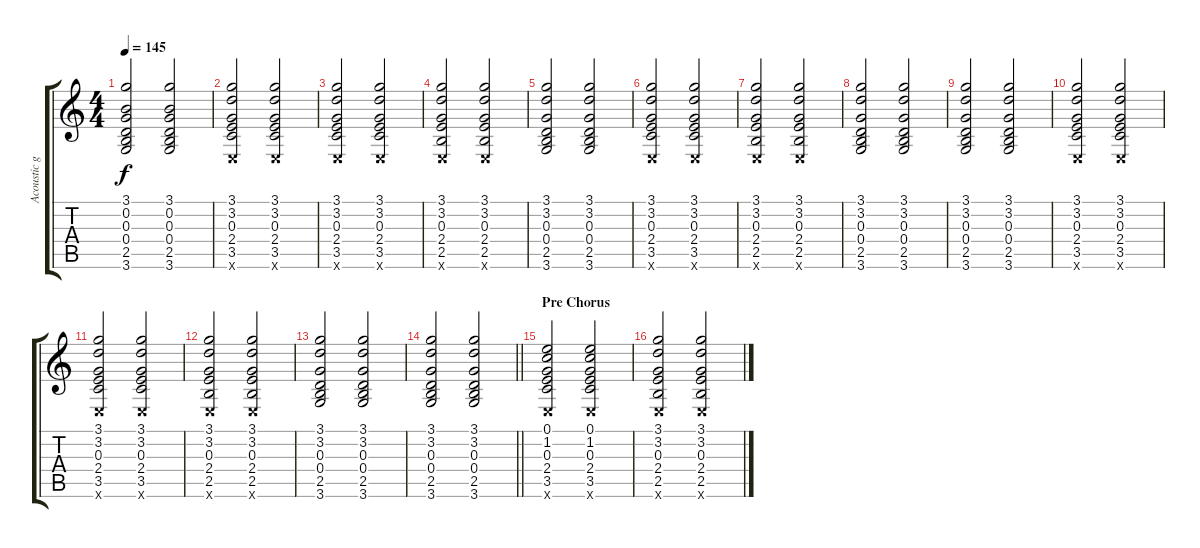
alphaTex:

\track ("Acoustic guitar" "Acoustic g") {instrument acousticguitarsteel}
\staff {score tabs}
\tuning (E4 B3 G3 D3 A2 E2) {hide}
\ts (4 4)
\tempo 145
\clef g2
\ks c
(3.1 0.2 0.3 0.4 2.5 3.6).2{dy f} (3.1 0.2 0.3 0.4 2.5 3.6).2 |
(3.1 3.2 0.3 2.4 3.5 0.6{x}).2 (3.1 3.2 0.3 2.4 3.5 0.6{x}).2 |
(3.1 3.2 0.3 2.4 3.5 0.6{x}).2 (3.1 3.2 0.3 2.4 3.5 0.6{x}).2 |
(3.1 3.2 0.3 2.4 2.5 0.6{x}).2 (3.1 3.2 0.3 2.4 2.5 0.6{x}).2 |
(3.1 3.2 0.3 0.4 2.5 3.6).2 (3.1 3.2 0.3 0.4 2.5 3.6).2 |
(3.1 3.2 0.3 2.4 3.5 0.6{x}).2 (3.1 3.2 0.3 2.4 3.5 0.6{x}).2 |
(3.1 3.2 0.3 2.4 2.5 0.6{x}).2 (3.1 3.2 0.3 2.4 2.5 0.6{x}).2 |
(3.1 3.2 0.3 0.4 2.5 3.6).2 (3.1 3.2 0.3 0.4 2.5 3.6).2 |
(3.1 3.2 0.3 0.4 2.5 3.6).2 (3.1 3.2 0.3 0.4 2.5 3.6).2 |
(3.1 3.2 0.3 2.4 3.5 0.6{x}).2 (3.1 3.2 0.3 2.4 3.5 0.6{x}).2 |
(3.1 3.2 0.3 2.4 3.5 0.6{x}).2 (3.1 3.2 0.3 2.4 3.5 0.6{x}).2 |
(3.1 3.2 0.3 2.4 2.5 0.6{x}).2 (3.1 3.2 0.3 2.4 2.5 0.6{x}).2 |
(3.1 3.2 0.3 0.4 2.5 3.6).2 (3.1 3.2 0.3 0.4 2.5 3.6).2 |
\barLineRight lightlight
(3.1 3.2 0.3 0.4 2.5 3.6).2 (3.1 3.2 0.3 0.4 2.5 3.6).2 |
\section ("" "Pre Chorus")
(0.1 1.2 0.3 2.4 3.5 0.6{x}).2 (0.1 1.2 0.3 2.4 3.5 0.6{x}).2 |
(3.1 3.2 0.3 2.4 2.5 0.6{x}).2 (3.1 3.2 0.3 2.4 2.5 0.6{x}).2
